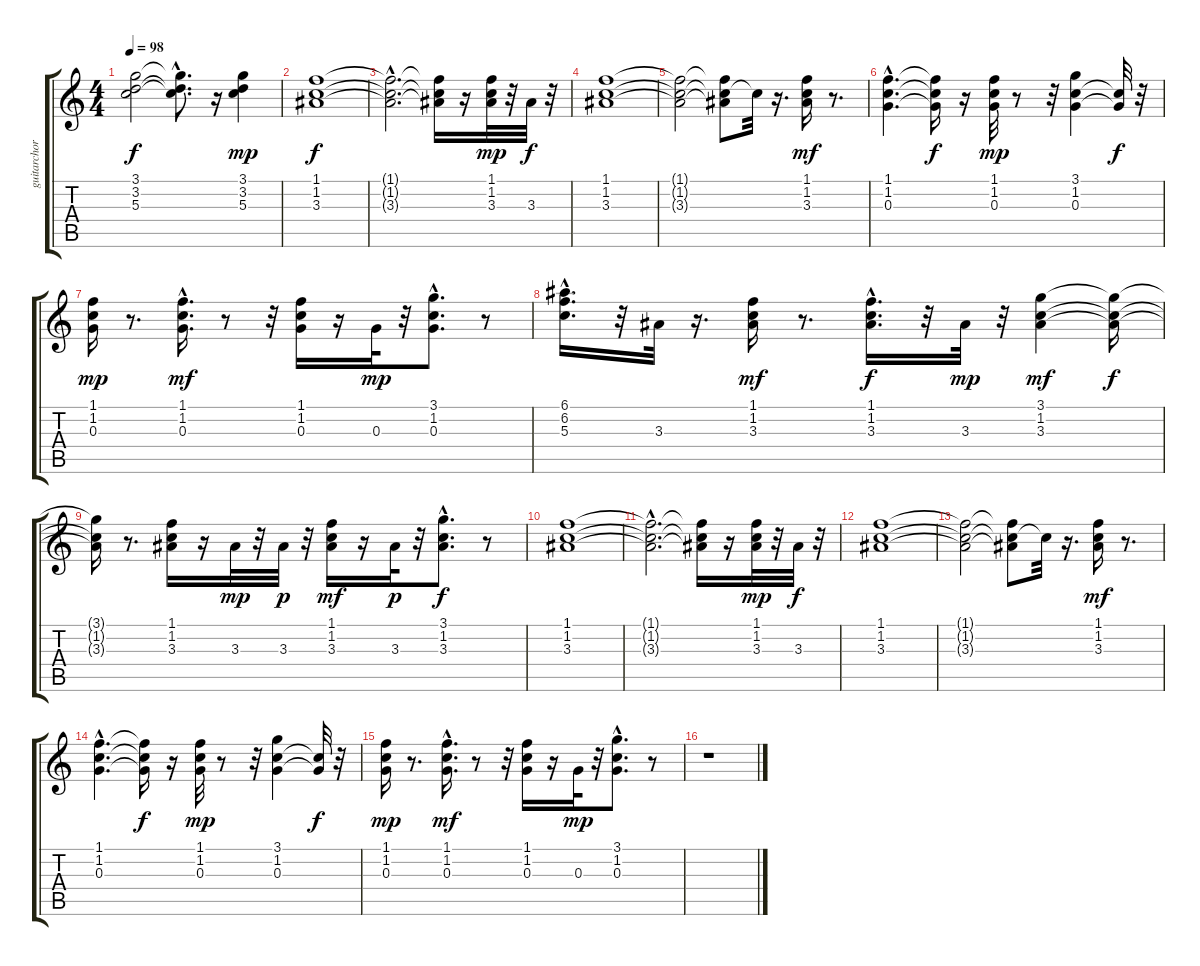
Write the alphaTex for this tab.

\track ("guitarchords" "guitarchor") {instrument electricguitarclean}
\staff {score tabs}
\tuning (E4 B3 G3 D3 A2 E2) {hide}
\ts (4 4)
\tempo 98
\clef g2
\ks c
(3.1{t} 3.2{t} 5.3{t}).2{dy f} (3.1{hac t} 3.2{hac t} 5.3{hac t}).8{d} r.16 (3.1 3.2 5.3).4{dy mp} |
(1.1 1.2 3.3).1{dy f} |
(1.1{hac t} 1.2{hac t} 3.3{hac t}).2{d} (1.1{t} 1.2{t} 3.3{t}).16 r.16 (1.1 1.2 3.3).32{dy mp} r.32 3.3.32{dy f} r.32 |
(1.1 1.2 3.3).1 |
(1.1{t} 1.2{t} 3.3{t}).2 (1.1{t} 1.2{t} 3.3{t}).8 1.2{t}.32 r.16{d} (1.1 1.2 3.3).16{dy mf} r.8{d} |
(1.1{hac} 1.2{hac} 0.3{hac}).4{d} (1.1{t} 1.2{t} 0.3{t}).16{dy f} r.16 (1.1 1.2 0.3).32{dy mp} r.8 r.32 (3.1 1.2 0.3).4 (1.2{t} 0.3{t}).32{dy f} r.32 |
(1.1 1.2 0.3).16{dy mp} r.8{d} (1.1 1.2{hac} 0.3).16{d dy mf} r.8 r.32 (1.1 1.2 0.3).16 r.16 0.3.32{dy mp} r.32 (3.1{hac} 1.2 0.3).8{d} r.8 |
(6.1{hac} 6.2{hac} 5.3{hac}).16{d} r.32 3.3.32 r.16{d} (1.1 1.2 3.3).16{dy mf} r.8{d} (1.1{hac} 1.2{hac} 3.3{hac}).16{d dy f} r.32 3.3.32{dy mp} r.32 (3.1 1.2 3.3).4{dy mf} (3.1{t} 1.2{t} 3.3{t}).16{dy f} |
(3.1{t} 1.2{t} 3.3{t}).16 r.8{d} (1.1 1.2 3.3).16 r.16 3.3.32{dy mp} r.32 3.3.32{dy p} r.32 (1.1 1.2 3.3).16{dy mf} r.16 3.3.32{dy p} r.32 (3.1 1.2{hac} 3.3).8{d dy f} r.8 |
(1.1 1.2 3.3).1 |
(1.1{hac t} 1.2{hac t} 3.3{hac t}).2{d} (1.1{t} 1.2{t} 3.3{t}).16 r.16 (1.1 1.2 3.3).32{dy mp} r.32 3.3.32{dy f} r.32 |
(1.1 1.2 3.3).1 |
(1.1{t} 1.2{t} 3.3{t}).2 (1.1{t} 1.2{t} 3.3{t}).8 1.2{t}.32 r.16{d} (1.1 1.2 3.3).16{dy mf} r.8{d} |
(1.1{hac} 1.2{hac} 0.3{hac}).4{d} (1.1{t} 1.2{t} 0.3{t}).16{dy f} r.16 (1.1 1.2 0.3).32{dy mp} r.8 r.32 (3.1 1.2 0.3).4 (1.2{t} 0.3{t}).32{dy f} r.32 |
(1.1 1.2 0.3).16{dy mp} r.8{d} (1.1 1.2{hac} 0.3).16{d dy mf} r.8 r.32 (1.1 1.2 0.3).16 r.16 0.3.32{dy mp} r.32 (3.1{hac} 1.2 0.3).8{d} r.8 |
r.1
